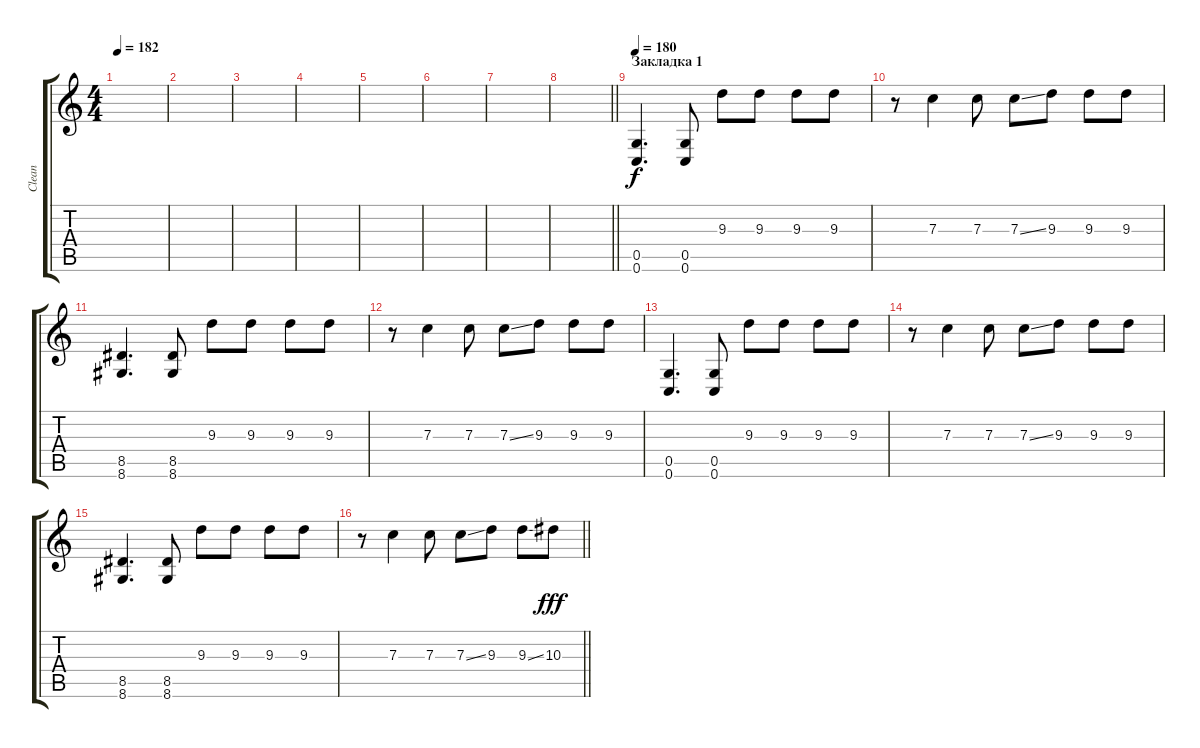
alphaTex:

\track ("Clean" "Clean") {instrument electricguitarjazz}
\staff {score tabs}
\tuning (D4 A3 F3 C3 G2 C2) {hide}
\ts (4 4)
\tempo 182
\clef g2
\ks c
|
|
|
|
|
|
|
\barLineRight lightlight
|
\section ("" "Закладка 1")
\tempo 180
(0.5 0.6).4{d} (0.5 0.6).8 9.3.8 9.3.8 9.3.8 9.3.8 |
r.8 7.3.4 7.3.8 7.3{ss}.8 9.3.8 9.3.8 9.3.8 |
(8.5 8.6).4{d} (8.5 8.6).8 9.3.8 9.3.8 9.3.8 9.3.8 |
r.8 7.3.4 7.3.8 7.3{ss}.8 9.3.8 9.3.8 9.3.8 |
(0.5 0.6).4{d} (0.5 0.6).8 9.3.8 9.3.8 9.3.8 9.3.8 |
r.8 7.3.4 7.3.8 7.3{ss}.8 9.3.8 9.3.8 9.3.8 |
(8.5 8.6).4{d} (8.5 8.6).8 9.3.8 9.3.8 9.3.8 9.3.8 |
\barLineRight lightlight
r.8 7.3.4 7.3.8 7.3{ss}.8 9.3.8 9.3{ss}.8 10.3.8{dy fff}
